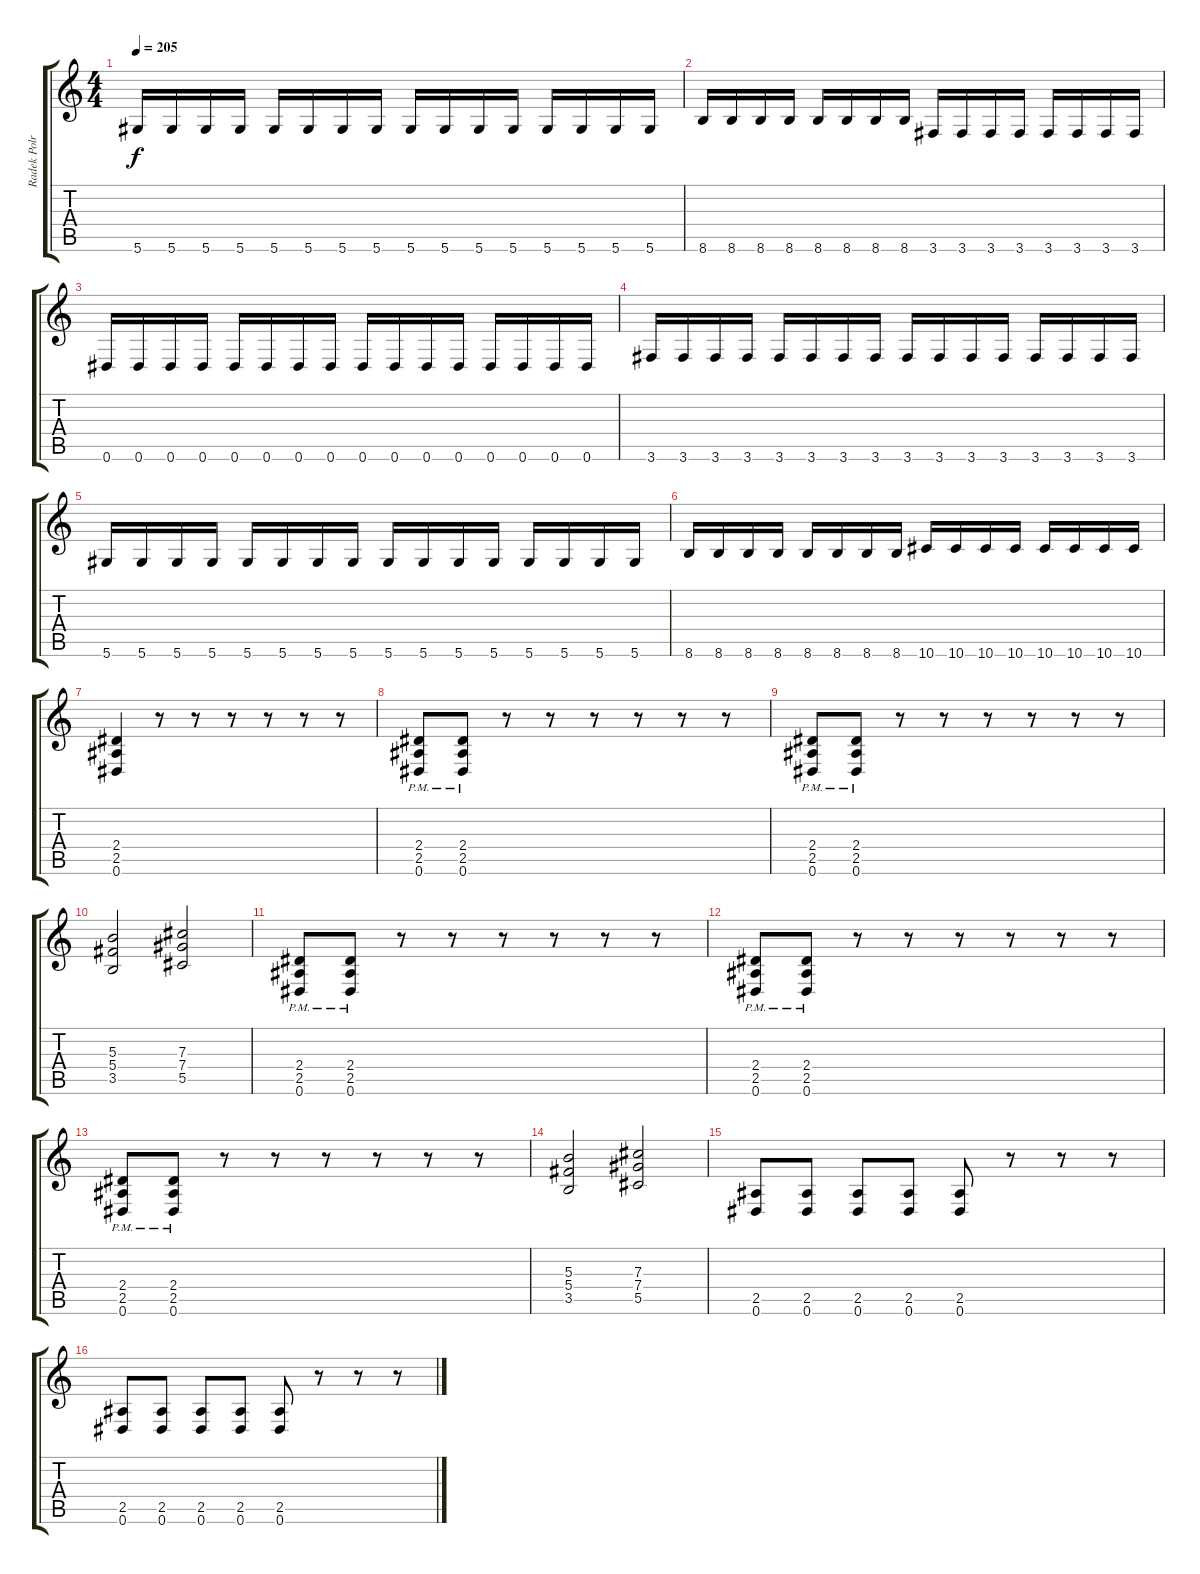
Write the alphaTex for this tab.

\track ("Radek Polrolniczak" "Radek Polr") {instrument distortionguitar}
\staff {score tabs}
\tuning (Eb4 Bb3 Gb3 Db3 Ab2 Eb2) {hide}
\ts (4 4)
\tempo 205
\clef g2
\ks c
5.6.16{dy f} 5.6.16 5.6.16 5.6.16 5.6.16 5.6.16 5.6.16 5.6.16 5.6.16 5.6.16 5.6.16 5.6.16 5.6.16 5.6.16 5.6.16 5.6.16 |
8.6.16 8.6.16 8.6.16 8.6.16 8.6.16 8.6.16 8.6.16 8.6.16 3.6.16 3.6.16 3.6.16 3.6.16 3.6.16 3.6.16 3.6.16 3.6.16 |
0.6.16 0.6.16 0.6.16 0.6.16 0.6.16 0.6.16 0.6.16 0.6.16 0.6.16 0.6.16 0.6.16 0.6.16 0.6.16 0.6.16 0.6.16 0.6.16 |
3.6.16 3.6.16 3.6.16 3.6.16 3.6.16 3.6.16 3.6.16 3.6.16 3.6.16 3.6.16 3.6.16 3.6.16 3.6.16 3.6.16 3.6.16 3.6.16 |
5.6.16 5.6.16 5.6.16 5.6.16 5.6.16 5.6.16 5.6.16 5.6.16 5.6.16 5.6.16 5.6.16 5.6.16 5.6.16 5.6.16 5.6.16 5.6.16 |
8.6.16 8.6.16 8.6.16 8.6.16 8.6.16 8.6.16 8.6.16 8.6.16 10.6.16 10.6.16 10.6.16 10.6.16 10.6.16 10.6.16 10.6.16 10.6.16 |
(2.4 2.5 0.6).4 r.8 r.8 r.8 r.8 r.8 r.8 |
(2.4 2.5 0.6{pm}).8 (2.4{pm} 2.5{pm} 0.6{pm}).8 r.8 r.8 r.8 r.8 r.8 r.8 |
(2.4{pm} 2.5{pm} 0.6{pm}).8 (2.4{pm} 2.5{pm} 0.6{pm}).8 r.8 r.8 r.8 r.8 r.8 r.8 |
(5.3 5.4 3.5).2 (7.3 7.4 5.5).2 |
(2.4{pm} 2.5{pm} 0.6{pm}).8 (2.4{pm} 2.5{pm} 0.6{pm}).8 r.8 r.8 r.8 r.8 r.8 r.8 |
(2.4{pm} 2.5{pm} 0.6{pm}).8 (2.4{pm} 2.5{pm} 0.6{pm}).8 r.8 r.8 r.8 r.8 r.8 r.8 |
(2.4{pm} 2.5{pm} 0.6{pm}).8 (2.4{pm} 2.5{pm} 0.6{pm}).8 r.8 r.8 r.8 r.8 r.8 r.8 |
(5.3 5.4 3.5).2 (7.3 7.4 5.5).2 |
(2.5 0.6).8 (2.5 0.6).8 (2.5 0.6).8 (2.5 0.6).8 (2.5 0.6).8 r.8 r.8 r.8 |
(2.5 0.6).8 (2.5 0.6).8 (2.5 0.6).8 (2.5 0.6).8 (2.5 0.6).8 r.8 r.8 r.8
